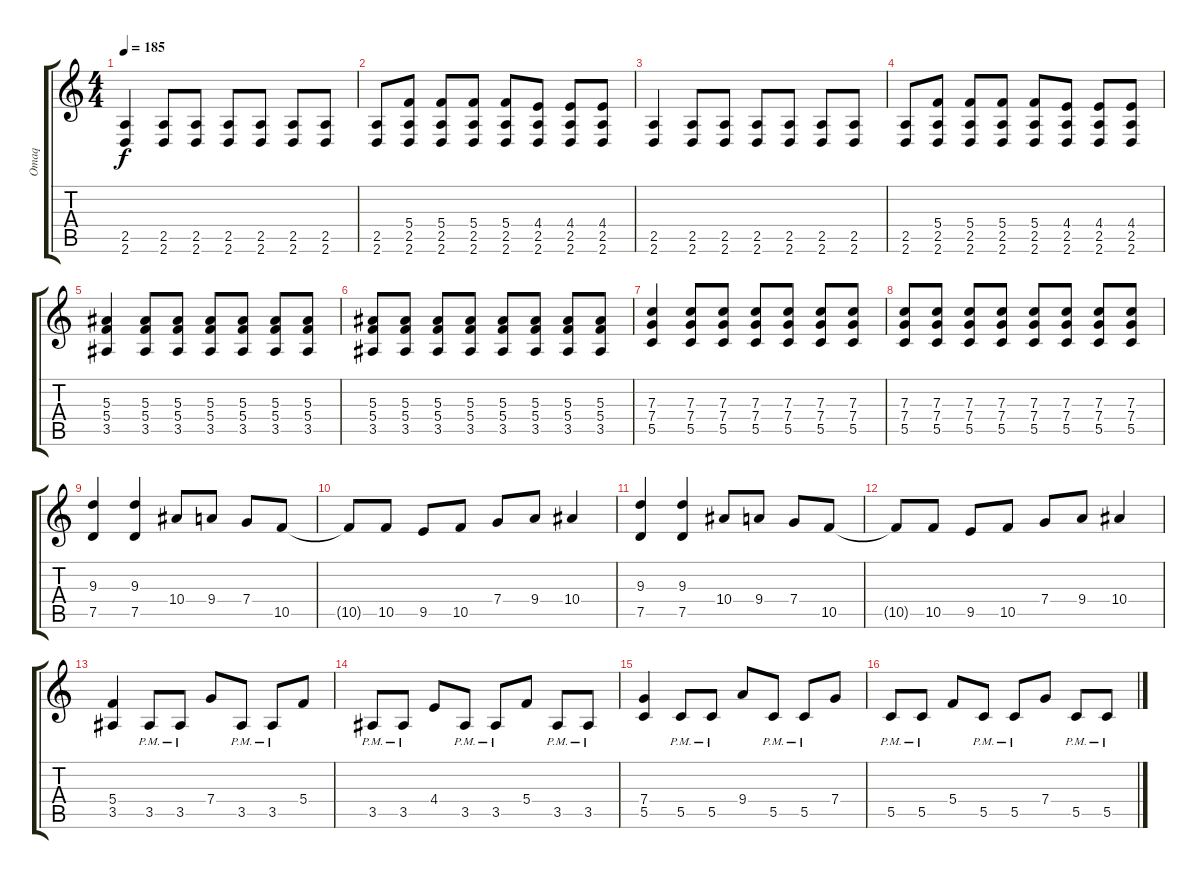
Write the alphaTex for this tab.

\track ("Omaq" "Omaq") {instrument distortionguitar}
\staff {score tabs}
\tuning (D4 A3 F3 C3 G2 C2) {hide}
\ts (4 4)
\tempo 185
\clef g2
\ks c
(2.5 2.6).4{dy f} (2.5 2.6).8 (2.5 2.6).8 (2.5 2.6).8 (2.5 2.6).8 (2.5 2.6).8 (2.5 2.6).8 |
(2.5 2.6).8 (5.4 2.5 2.6).8 (5.4 2.5 2.6).8 (5.4 2.5 2.6).8 (5.4 2.5 2.6).8 (4.4 2.5 2.6).8 (4.4 2.5 2.6).8 (4.4 2.5 2.6).8 |
(2.5 2.6).4 (2.5 2.6).8 (2.5 2.6).8 (2.5 2.6).8 (2.5 2.6).8 (2.5 2.6).8 (2.5 2.6).8 |
(2.5 2.6).8 (5.4 2.5 2.6).8 (5.4 2.5 2.6).8 (5.4 2.5 2.6).8 (5.4 2.5 2.6).8 (4.4 2.5 2.6).8 (4.4 2.5 2.6).8 (4.4 2.5 2.6).8 |
(5.3 5.4 3.5).4 (5.3 5.4 3.5).8 (5.3 5.4 3.5).8 (5.3 5.4 3.5).8 (5.3 5.4 3.5).8 (5.3 5.4 3.5).8 (5.3 5.4 3.5).8 |
(5.3 5.4 3.5).8 (5.3 5.4 3.5).8 (5.3 5.4 3.5).8 (5.3 5.4 3.5).8 (5.3 5.4 3.5).8 (5.3 5.4 3.5).8 (5.3 5.4 3.5).8 (5.3 5.4 3.5).8 |
(7.3 7.4 5.5).4 (7.3 7.4 5.5).8 (7.3 7.4 5.5).8 (7.3 7.4 5.5).8 (7.3 7.4 5.5).8 (7.3 7.4 5.5).8 (7.3 7.4 5.5).8 |
(7.3 7.4 5.5).8 (7.3 7.4 5.5).8 (7.3 7.4 5.5).8 (7.3 7.4 5.5).8 (7.3 7.4 5.5).8 (7.3 7.4 5.5).8 (7.3 7.4 5.5).8 (7.3 7.4 5.5).8 |
(9.3 7.5).4 (9.3 7.5).4 10.4.8 9.4.8 7.4.8 10.5.8 |
10.5{t}.8 10.5.8 9.5.8 10.5.8 7.4.8 9.4.8 10.4.4 |
(9.3 7.5).4 (9.3 7.5).4 10.4.8 9.4.8 7.4.8 10.5.8 |
10.5{t}.8 10.5.8 9.5.8 10.5.8 7.4.8 9.4.8 10.4.4 |
(5.4 3.5).4 3.5{pm}.8 3.5{pm}.8 7.4.8 3.5{pm}.8 3.5{pm}.8 5.4.8 |
3.5{pm}.8 3.5{pm}.8 4.4.8 3.5{pm}.8 3.5{pm}.8 5.4.8 3.5{pm}.8 3.5{pm}.8 |
(7.4 5.5).4 5.5{pm}.8 5.5{pm}.8 9.4.8 5.5{pm}.8 5.5{pm}.8 7.4.8 |
5.5{pm}.8 5.5{pm}.8 5.4.8 5.5{pm}.8 5.5{pm}.8 7.4.8 5.5{pm}.8 5.5{pm}.8
